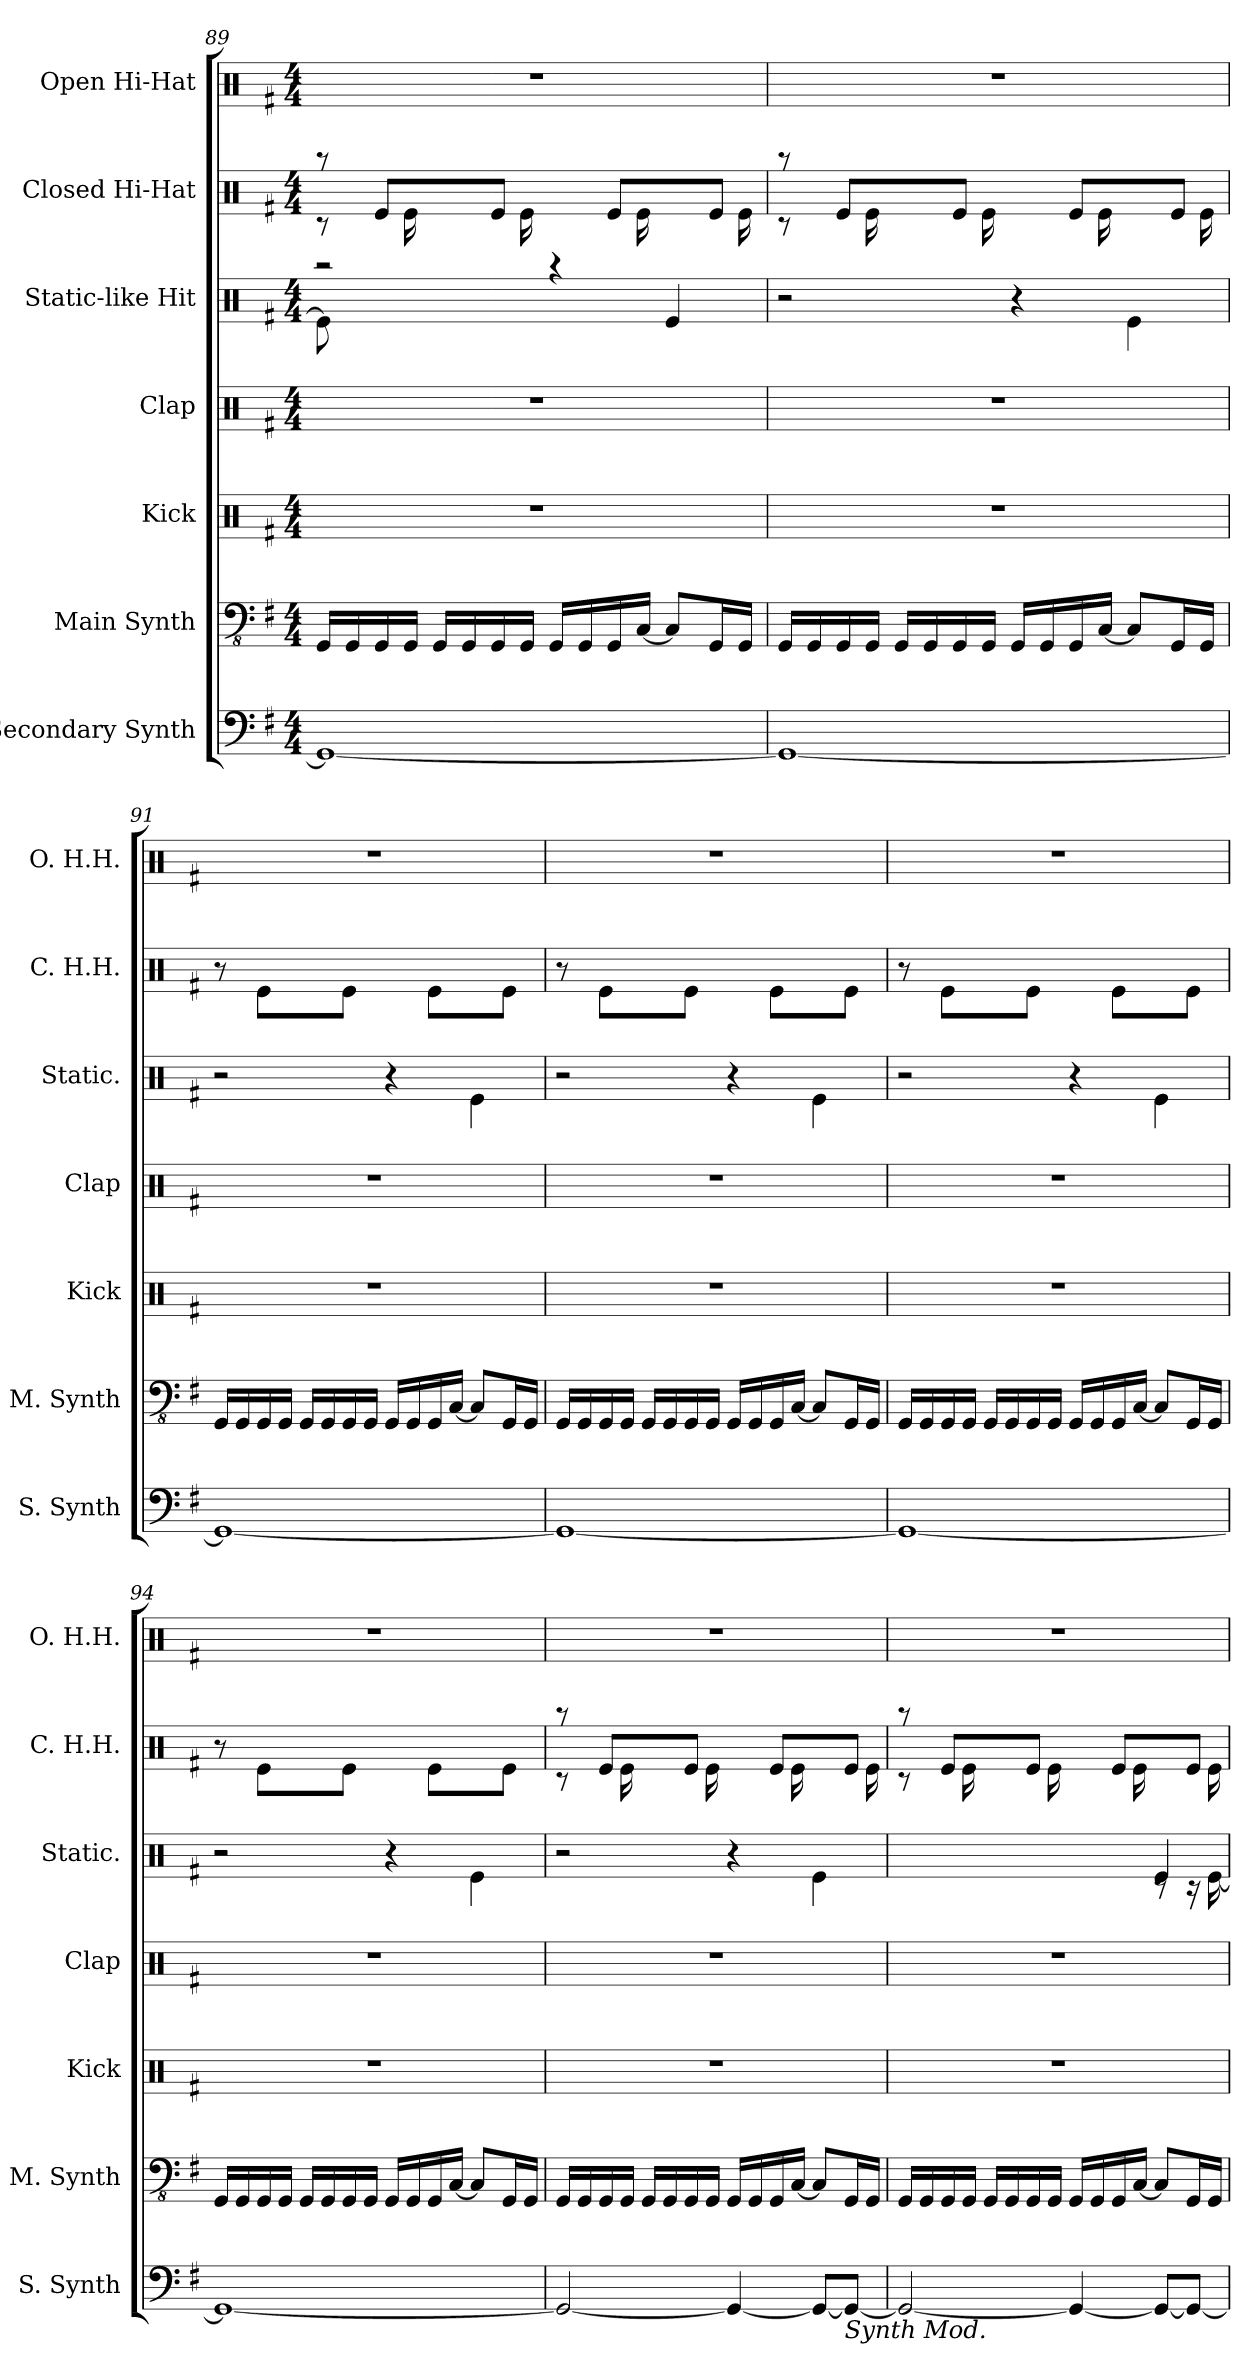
**kern	**kern	**kern	**kern	**kern	**kern	**kern
*part7	*part6	*part5	*part4	*part3	*part2	*part1
*staff7	*staff6	*staff5	*staff4	*staff3	*staff2	*staff1
*I"Secondary Synth	*I"Main Synth	*I"Kick	*I"Clap	*I"Static-like Hit	*I"Closed Hi-Hat	*I"Open Hi-Hat
*I'S. Synth	*I'M. Synth	*I'Kick	*I'Clap	*I'Static.	*I'C. H.H.	*I'O. H.H.
!!LO:LB:g=z
*clefF4	*clefFv4	*clefX	*clefX	*clefX	*clefX	*clefX
*k[f#]	*k[f#]	*k[f#]	*k[f#]	*k[f#]	*k[f#]	*k[f#]
*G:	*G:	*G:	*G:	*G:	*G:	*G:
*M4/4	*M4/4	*M4/4	*M4/4	*M4/4	*M4/4	*M4/4
=89	=89	=89	=89	=89	=89	=89
*	*	*	*	*^	*^	*
1GG_	16GGG/LL	1r	1r	2raa	8Re\]	8raa	8rc	1r
.	16GGG/	.	.	.	.	.	.	.
.	16GGG/	.	.	.	8ryy	8Re/L	16ryy	.
.	16GGG/JJ	.	.	.	.	.	16Re\	.
.	16GGG/LL	.	.	.	4ryy	8ryy	8ryy	.
.	16GGG/	.	.	.	.	.	.	.
.	16GGG/	.	.	.	.	8Re/J	16ryy	.
.	16GGG/JJ	.	.	.	.	.	16Re\	.
.	16GGG/LL	.	.	4raa	2ryy	8ryy	8ryy	.
.	16GGG/	.	.	.	.	.	.	.
.	16GGG/	.	.	.	.	8Re/L	16ryy	.
.	[16CC/JJ	.	.	.	.	.	16Re\	.
.	8CC/L]	.	.	4Re/	.	8ryy	8ryy	.
.	16GGG/L	.	.	.	.	8Re/J	16ryy	.
.	16GGG/JJ	.	.	.	.	.	16Re\	.
*	*	*	*	*v	*v	*	*	*
=90	=90	=90	=90	=90	=90	=90	=90
1GG_	16GGG/LL	1r	1r	2r	8raa	8rc	1r
.	16GGG/	.	.	.	.	.	.
.	16GGG/	.	.	.	8Re/L	16ryy	.
.	16GGG/JJ	.	.	.	.	16Re\	.
.	16GGG/LL	.	.	.	8ryy	8ryy	.
.	16GGG/	.	.	.	.	.	.
.	16GGG/	.	.	.	8Re/J	16ryy	.
.	16GGG/JJ	.	.	.	.	16Re\	.
.	16GGG/LL	.	.	4r	8ryy	8ryy	.
.	16GGG/	.	.	.	.	.	.
.	16GGG/	.	.	.	8Re/L	16ryy	.
.	[16CC/JJ	.	.	.	.	16Re\	.
.	8CC/L]	.	.	4Re\	8ryy	8ryy	.
.	16GGG/L	.	.	.	8Re/J	16ryy	.
.	16GGG/JJ	.	.	.	.	16Re\	.
*	*	*	*	*	*v	*v	*
=91	=91	=91	=91	=91	=91	=91
1GG_	16GGG/LL	1r	1r	2r	8r	1r
.	16GGG/	.	.	.	.	.
.	16GGG/	.	.	.	8Re\L	.
.	16GGG/JJ	.	.	.	.	.
.	16GGG/LL	.	.	.	8ryy	.
.	16GGG/	.	.	.	.	.
.	16GGG/	.	.	.	8Re\J	.
.	16GGG/JJ	.	.	.	.	.
.	16GGG/LL	.	.	4r	8ryy	.
.	16GGG/	.	.	.	.	.
.	16GGG/	.	.	.	8Re\L	.
.	[16CC/JJ	.	.	.	.	.
.	8CC/L]	.	.	4Re\	8ryy	.
.	16GGG/L	.	.	.	8Re\J	.
.	16GGG/JJ	.	.	.	.	.
!!LO:PB:g=z
=92	=92	=92	=92	=92	=92	=92
1GG_	16GGG/LL	1r	1r	2r	8r	1r
.	16GGG/	.	.	.	.	.
.	16GGG/	.	.	.	8Re\L	.
.	16GGG/JJ	.	.	.	.	.
.	16GGG/LL	.	.	.	8ryy	.
.	16GGG/	.	.	.	.	.
.	16GGG/	.	.	.	8Re\J	.
.	16GGG/JJ	.	.	.	.	.
.	16GGG/LL	.	.	4r	8ryy	.
.	16GGG/	.	.	.	.	.
.	16GGG/	.	.	.	8Re\L	.
.	[16CC/JJ	.	.	.	.	.
.	8CC/L]	.	.	4Re\	8ryy	.
.	16GGG/L	.	.	.	8Re\J	.
.	16GGG/JJ	.	.	.	.	.
=93	=93	=93	=93	=93	=93	=93
1GG_	16GGG/LL	1r	1r	2r	8r	1r
.	16GGG/	.	.	.	.	.
.	16GGG/	.	.	.	8Re\L	.
.	16GGG/JJ	.	.	.	.	.
.	16GGG/LL	.	.	.	8ryy	.
.	16GGG/	.	.	.	.	.
.	16GGG/	.	.	.	8Re\J	.
.	16GGG/JJ	.	.	.	.	.
.	16GGG/LL	.	.	4r	8ryy	.
.	16GGG/	.	.	.	.	.
.	16GGG/	.	.	.	8Re\L	.
.	[16CC/JJ	.	.	.	.	.
.	8CC/L]	.	.	4Re\	8ryy	.
.	16GGG/L	.	.	.	8Re\J	.
.	16GGG/JJ	.	.	.	.	.
=94	=94	=94	=94	=94	=94	=94
1GG_	16GGG/LL	1r	1r	2r	8r	1r
.	16GGG/	.	.	.	.	.
.	16GGG/	.	.	.	8Re\L	.
.	16GGG/JJ	.	.	.	.	.
.	16GGG/LL	.	.	.	8ryy	.
.	16GGG/	.	.	.	.	.
.	16GGG/	.	.	.	8Re\J	.
.	16GGG/JJ	.	.	.	.	.
.	16GGG/LL	.	.	4r	8ryy	.
.	16GGG/	.	.	.	.	.
.	16GGG/	.	.	.	8Re\L	.
.	[16CC/JJ	.	.	.	.	.
.	8CC/L]	.	.	4Re\	8ryy	.
.	16GGG/L	.	.	.	8Re\J	.
.	16GGG/JJ	.	.	.	.	.
!!LO:LB:g=z
=95	=95	=95	=95	=95	=95	=95
*	*	*	*	*	*^	*
2GG/_	16GGG/LL	1r	1r	2r	8raa	8rc	1r
.	16GGG/	.	.	.	.	.	.
.	16GGG/	.	.	.	8Re/L	16ryy	.
.	16GGG/JJ	.	.	.	.	16Re\	.
.	16GGG/LL	.	.	.	8ryy	8ryy	.
.	16GGG/	.	.	.	.	.	.
.	16GGG/	.	.	.	8Re/J	16ryy	.
.	16GGG/JJ	.	.	.	.	16Re\	.
4GG/_	16GGG/LL	.	.	4r	8ryy	8ryy	.
.	16GGG/	.	.	.	.	.	.
.	16GGG/	.	.	.	8Re/L	16ryy	.
.	[16CC/JJ	.	.	.	.	16Re\	.
8GG/L_	8CC/L]	.	.	4Re\	8ryy	8ryy	.
!LO:TX:b:i:t=Synth Mod.	!	!	!	!	!	!	!
8GG/J_	16GGG/L	.	.	.	8Re/J	16ryy	.
.	16GGG/JJ	.	.	.	.	16Re\	.
=96	=96	=96	=96	=96	=96	=96	=96
*	*	*	*	*^	*	*	*
2GG/_	16GGG/LL	1r	1r	2ryy	2ryy	8raa	8rc	1r
.	16GGG/	.	.	.	.	.	.	.
.	16GGG/	.	.	.	.	8Re/L	16ryy	.
.	16GGG/JJ	.	.	.	.	.	16Re\	.
.	16GGG/LL	.	.	.	.	8ryy	8ryy	.
.	16GGG/	.	.	.	.	.	.	.
.	16GGG/	.	.	.	.	8Re/J	16ryy	.
.	16GGG/JJ	.	.	.	.	.	16Re\	.
4GG/_	16GGG/LL	.	.	4ryy	4ryy	8ryy	8ryy	.
.	16GGG/	.	.	.	.	.	.	.
.	16GGG/	.	.	.	.	8Re/L	16ryy	.
.	[16CC/JJ	.	.	.	.	.	16Re\	.
8GG/L_	8CC/L]	.	.	4Re/	8rc	8ryy	8ryy	.
8GG/J_	16GGG/L	.	.	.	16rc	8Re/J	16ryy	.
.	16GGG/JJ	.	.	.	[<16Re\	.	16Re\	.
*	*	*	*	*v	*v	*	*	*
*	*	*	*	*	*v	*v	*
=	=	=	=	=	=	=
*-	*-	*-	*-	*-	*-	*-
